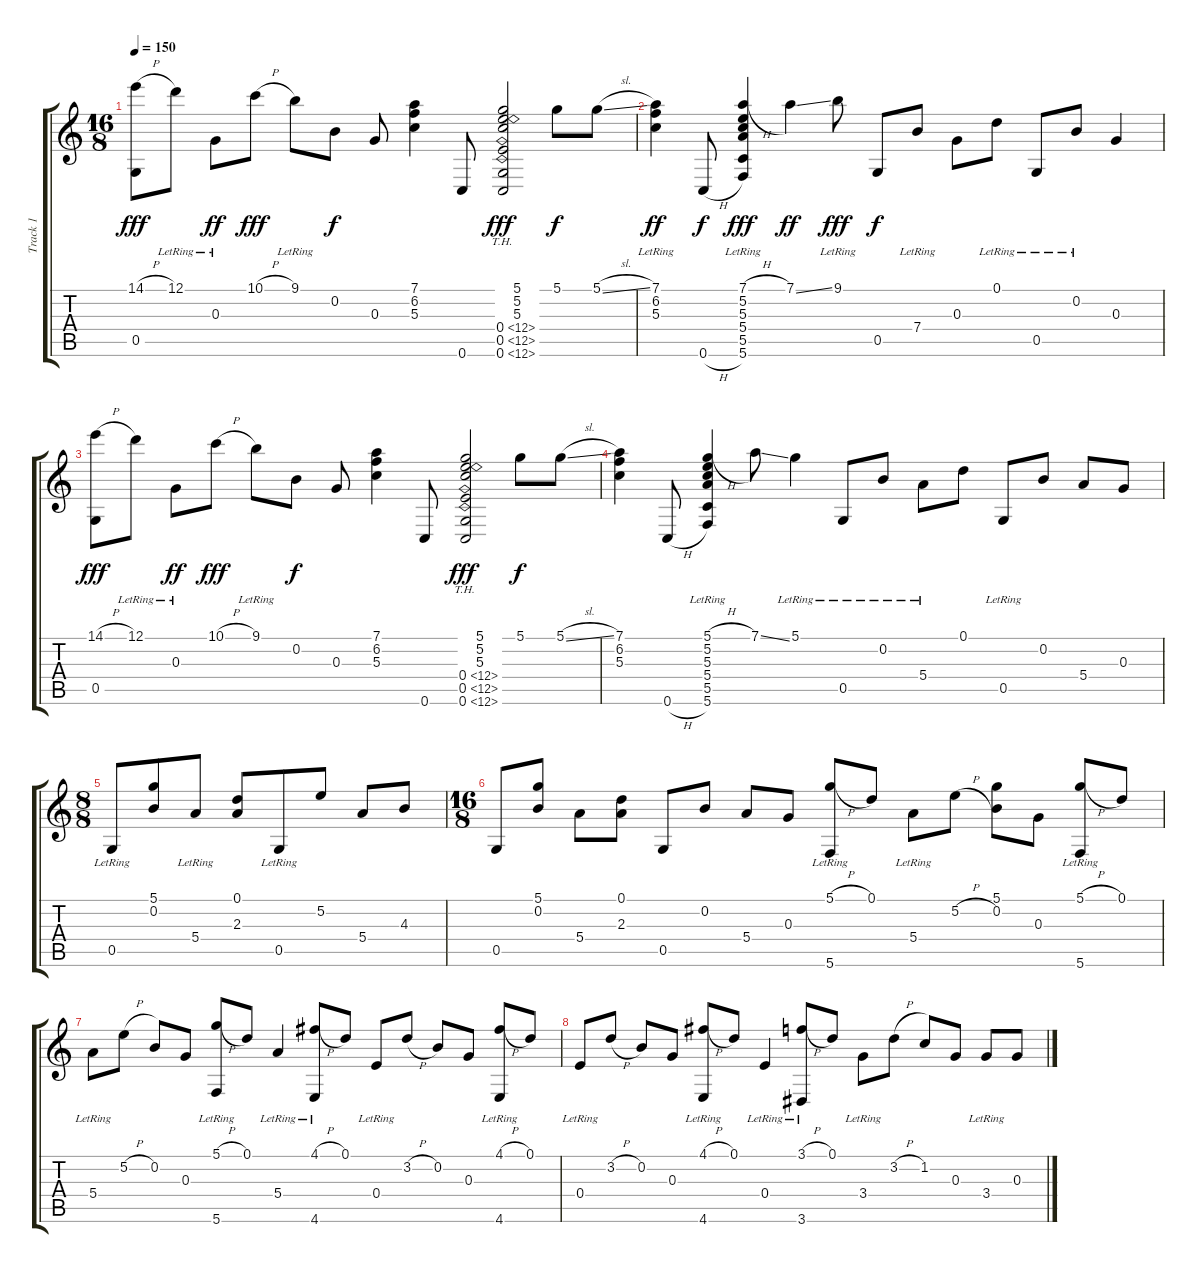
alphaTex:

\track ("Track 1" "Track 1") {instrument acousticguitarsteel}
\staff {score tabs}
\tuning (D4 B3 G3 E3 G2 C2) {hide}
\ts (16 8)
\tempo 150
\clef g2
\ks c
(14.1{h} 0.5).8{dy fff} 12.1{lr}.8 0.3{lr}.8{dy ff} 10.1{h}.8{dy fff} 9.1{lr}.8 0.2.8{dy f} 0.3.8 (7.1 6.2 5.3).4 0.6.8 (5.1 5.2 5.3 0.4{th 12} 0.5{th 12} 0.6{th 12}).2{dy fff} 5.1.8{dy f} 5.1{sl}.8 |
(7.1{lr} 6.2{lr} 5.3{lr}).4{dy ff} 0.6{h}.8{dy f} (7.1{h} 5.2 5.3{lr} 5.4 5.5{lr} 5.6).4{dy fff} 7.1{ss}.4{dy ff} 9.1{lr}.8{dy fff} 0.5.8{dy f} 7.4{lr}.8 0.3.8 0.1{lr}.8 0.5{lr}.8 0.2{lr}.8 0.3.4 |
(14.1{h} 0.5).8{dy fff} 12.1{lr}.8 0.3{lr}.8{dy ff} 10.1{h}.8{dy fff} 9.1{lr}.8 0.2.8{dy f} 0.3.8 (7.1 6.2 5.3).4 0.6.8 (5.1 5.2 5.3 0.4{th 12} 0.5{th 12} 0.6{th 12}).2{dy fff} 5.1.8{dy f} 5.1{sl}.8 |
(7.1 6.2 5.3).4 0.6{h}.8 (5.1{h} 5.2{lr} 5.3 5.4{lr} 5.5 5.6{lr}).4 7.1{ss}.8 5.1{lr}.4 0.5{lr}.8 0.2{lr}.8 5.4{lr}.8 0.1.8 0.5{lr}.8 0.2.8 5.4.8 0.3.8 |
\ts (8 8)
0.5{lr}.8 (5.1 0.2).8 5.4{lr}.8 (0.1 2.3).8 0.5{lr}.8 5.2.8 5.4.8 4.3.8 |
\ts (16 8)
0.5.8 (5.1 0.2).8 5.4.8 (0.1 2.3).8 0.5.8 0.2.8 5.4.8 0.3.8 (5.1{h} 5.6{lr}).8 0.1.8 5.4{lr}.8 5.2{h}.8 (5.1 0.2).8 0.3.8 (5.1{h} 5.6{lr}).8 0.1.8 |
5.4{lr}.8 5.2{h}.8 0.2.8 0.3.8 (5.1{h} 5.6{lr}).8 0.1.8 5.4{lr}.4 (4.1{h} 4.6{lr}).8 0.1.8 0.4{lr}.8 3.2{h}.8 0.2.8 0.3.8 (4.1{h} 4.6{lr}).8 0.1.8 |
0.4{lr}.8 3.2{h}.8 0.2.8 0.3.8 (4.1{h} 4.6{lr}).8 0.1.8 0.4{lr}.4 (3.1{h} 3.6{lr}).8 0.1.8 3.4{lr}.8 3.2{h}.8 1.2.8 0.3.8 3.4{lr}.8 0.3.8
